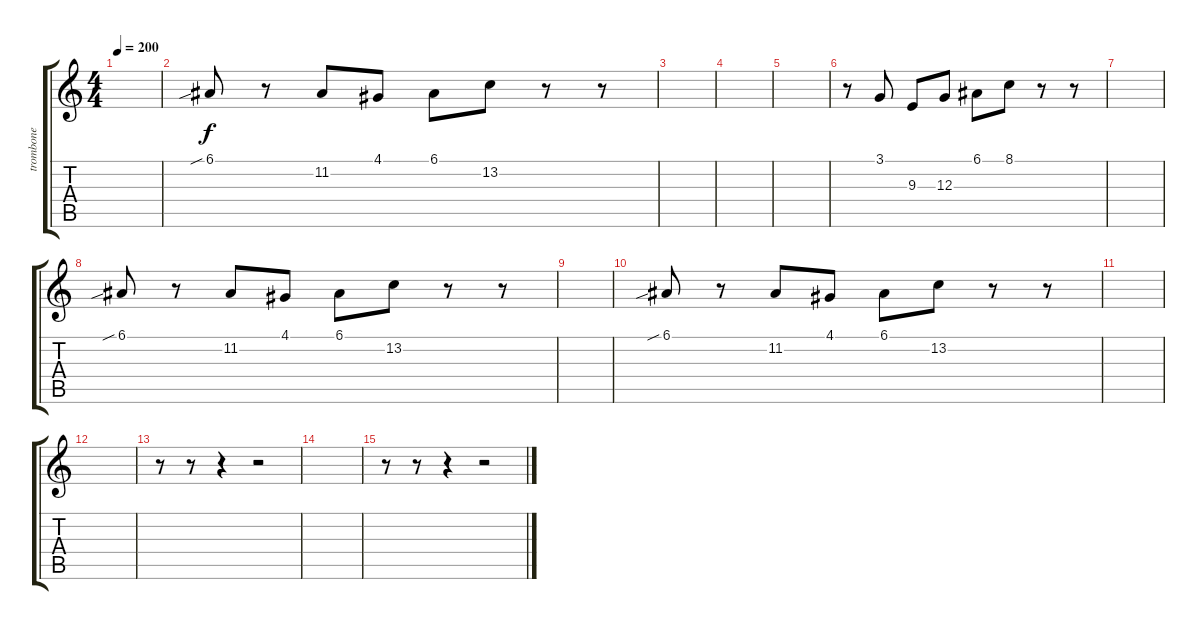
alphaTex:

\track ("trombone" "trombone") {instrument trombone}
\staff {score tabs}
\tuning (E4 B3 G3 D3 A2 E2) {hide}
\ts (4 4)
\tempo 200
\clef g2
\ks c
|
6.1{sib}.8 r.8 11.2.8 4.1.8 6.1.8 13.2.8 r.8 r.8 |
|
|
|
r.8 3.1.8 9.3.8 12.3.8 6.1.8 8.1.8 r.8 r.8 |
|
6.1{sib}.8 r.8 11.2.8 4.1.8 6.1.8 13.2.8 r.8 r.8 |
|
6.1{sib}.8 r.8 11.2.8 4.1.8 6.1.8 13.2.8 r.8 r.8 |
|
|
r.8 r.8 r.4 r.2 |
|
r.8 r.8 r.4 r.2
